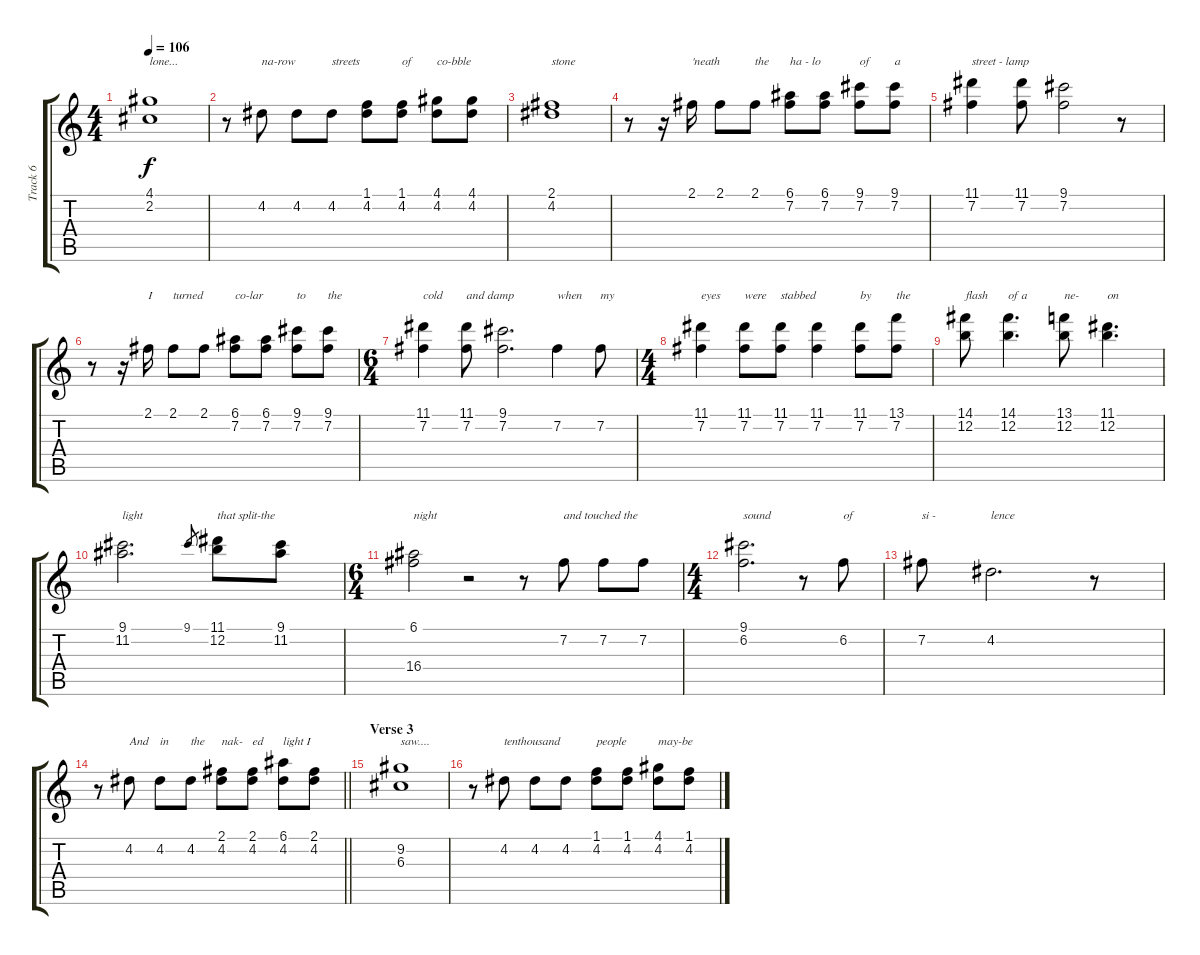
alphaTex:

\track ("Track 6" "Track 6") {solo instrument acousticguitarsteel}
\staff {score tabs}
\tuning (E4 B3 G3 D3 A2 E2) {hide}
\ts (4 4)
\tempo 106
\clef g2
\ks c
(4.1 2.2).1{txt "lone..." dy f} |
r.8 4.2.8{txt "na-row"} 4.2.8 4.2.8{txt "streets  "} (1.1 4.2).8 (1.1 4.2).8{txt "of"} (4.1 4.2).8{txt "co-bble"} (4.1 4.2).8 |
(2.1 4.2).1{txt "stone"} |
r.8 r.16 2.1.16{txt "'neath"} 2.1.8 2.1.8{txt "the"} (6.1 7.2).8{txt "ha - lo"} (6.1 7.2).8 (9.1 7.2).8{txt "of  "} (9.1 7.2).8{txt "a"} |
(11.1 7.2).4{txt "street - lamp"} (11.1 7.2).8 (9.1 7.2).2 r.8 |
r.8 r.16 2.1.16{txt "I"} 2.1.8{txt "turned"} 2.1.8 (6.1 7.2).8{txt "co-lar"} (6.1 7.2).8 (9.1 7.2).8{txt "to"} (9.1 7.2).8{txt "the"} |
\ts (6 4)
(11.1 7.2).4{txt "cold"} (11.1 7.2).8{txt "and damp"} (9.1 7.2).2{d} 7.2.4{txt "when"} 7.2.8{txt "my"} |
\ts (4 4)
(11.1 7.2).4{txt "eyes"} (11.1 7.2).8{txt "were"} (11.1 7.2).8{txt "stabbed"} (11.1 7.2).4 (11.1 7.2).8{txt "by"} (13.1 7.2).8{txt "the"} |
(14.1 12.2).8{txt "flash"} (14.1 12.2).4{d txt "of a"} (13.1 12.2).8{txt "ne-"} (11.1 12.2).4{d txt "on"} |
(9.1 11.2).2{d txt "light"} 9.1.8{gr} (11.1 12.2).8{txt "that split-the"} (9.1 11.2).8 |
\ts (6 4)
(6.1 16.4).2{txt "night"} r.2 r.8 7.2.8{txt "and touched the"} 7.2.8 7.2.8 |
\ts (4 4)
(9.1 6.2).2{d txt "sound"} r.8 6.2.8{txt "of"} |
7.2.8{txt "si -"} 4.2.2{d txt "lence"} r.8 |
\barLineRight lightlight
r.8 4.2.8{txt "And"} 4.2.8{txt "in"} 4.2.8{txt "the"} (2.1 4.2).8{txt "nak-"} (2.1 4.2).8{txt "ed"} (6.1 4.2).8{txt "light I"} (2.1 4.2).8{txt " "} |
\section ("" "Verse 3")
(9.2 6.3).1{txt "saw...."} |
r.8 4.2.8{txt "tenthousand"} 4.2.8 4.2.8 (1.1 4.2).8{txt "people"} (1.1 4.2).8 (4.1 4.2).8{txt "may-be"} (1.1 4.2).8
